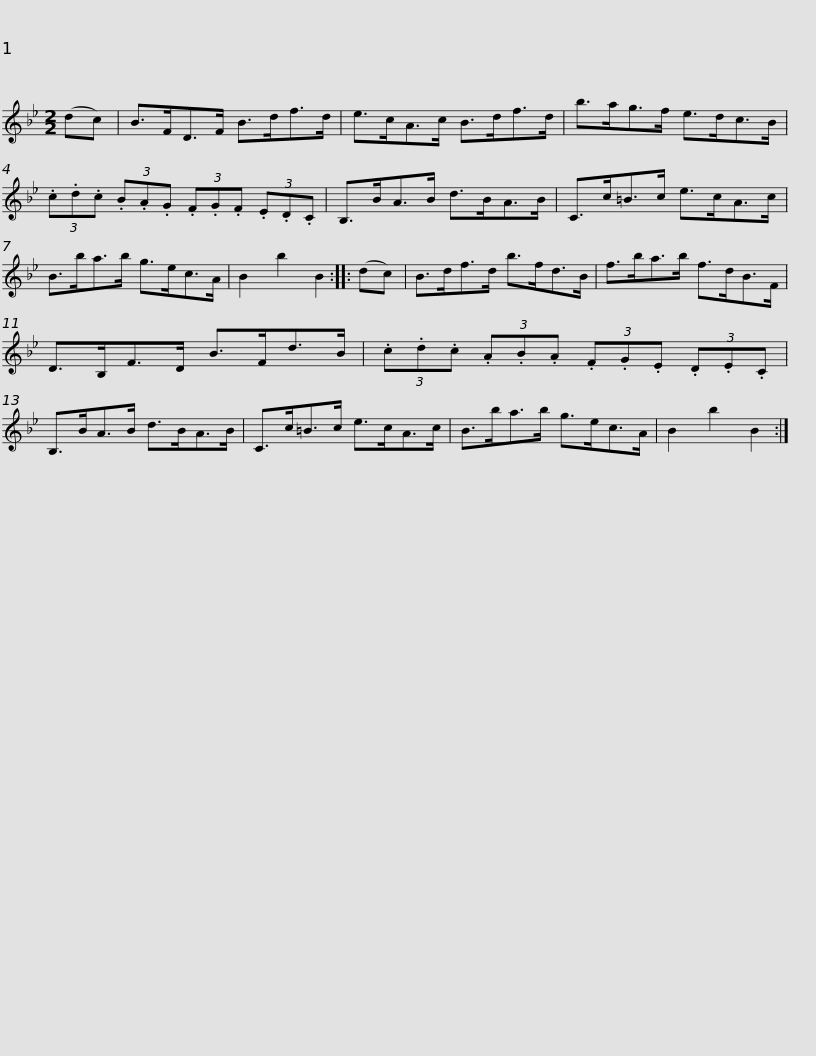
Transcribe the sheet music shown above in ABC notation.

X:1
L:1/8
M:2/2
I:linebreak $
K:Bb
V:1 treble
V:1
 (dc) | B>FD>F B>df>d | e>cA>c B>df>d | b>ag>f e>dc>B | (3.c.d.c (3.B.A.G (3.F.G.F (3.E.D.C |$ %5
 B,>BA>B d>BA>B | C>c=B>c e>cA>c | B>ba>b g>ec>A | B2 b2 B2 :: (dc) |$ %10
 B>df>d b>fd>B | f>ba>b f>dB>F | D>B,F>D B>Fd>B | (3.c.d.c (3.A.B.A (3.F.G.E (3.D.E.C |$ B,>BA>B d>BA>B | %15
 C>c=B>c e>cA>c | B>ba>b g>ec>A | B2 b2 B2 :| %18
